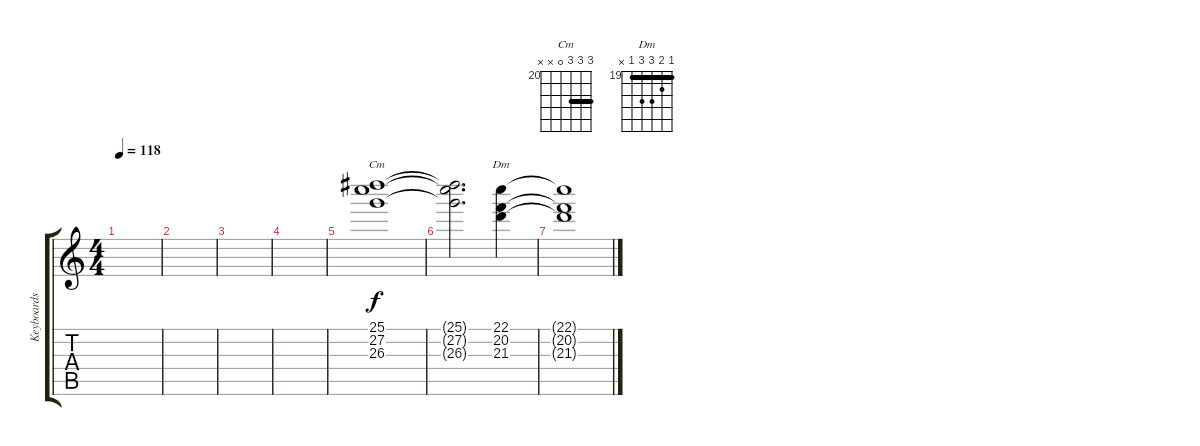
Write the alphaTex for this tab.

\track ("Keyboards III" "Keyboards ") {instrument overdrivenguitar}
\staff {score tabs}
\tuning (D4 A3 F3 C3 G2 C2) {hide}
\chord ("Cm" 22 22 22 0 x x) {firstfret 20 barre 22}
\chord ("Dm" 19 20 21 21 19 x) {firstfret 19 barre 19}
\ts (4 4)
\tempo 118
\clef g2
\ks c
|
|
|
|
(25.1 27.2 26.3).1{ch "Cm" volume 6 balance 2 instrument rockorgan} |
(25.1{t} 27.2{t} 26.3{t}).2{d} (22.1 20.2 21.3).4{ch "Dm"} |
(22.1{t} 20.2{t} 21.3{t}).1
